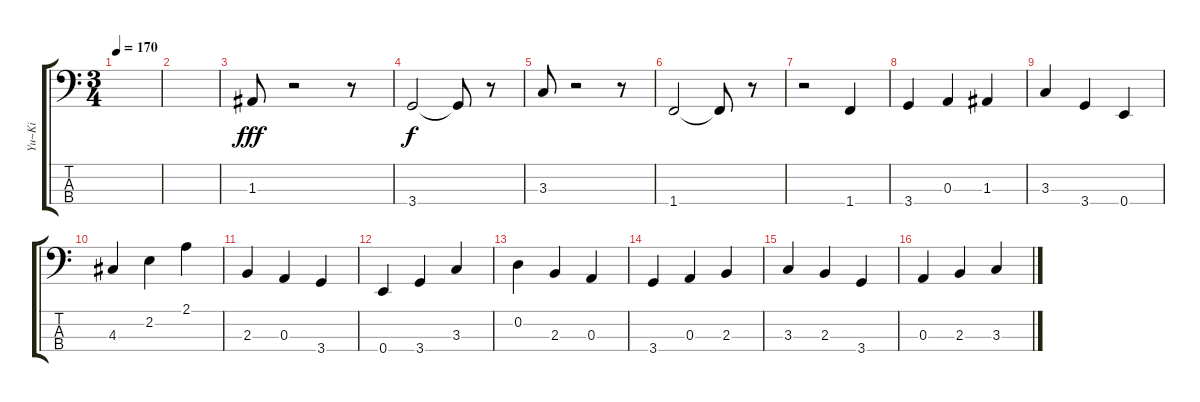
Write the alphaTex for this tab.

\track ("Yu~Ki" "Yu~Ki") {instrument electricbassfinger}
\staff {score tabs}
\tuning (G2 D2 A1 E1) {hide}
\ts (3 4)
\tempo 170
\clef f4
\ks c
|
|
1.3.8{dy fff volume 15} r.2 r.8 |
3.4.2{dy f} 3.4{t}.8 r.8 |
3.3.8 r.2 r.8 |
1.4.2 1.4{t}.8 r.8 |
r.2 1.4.4 |
3.4.4 0.3.4 1.3.4 |
3.3.4 3.4.4 0.4.4 |
4.3.4 2.2.4 2.1.4 |
2.3.4 0.3.4 3.4.4 |
0.4.4 3.4.4 3.3.4 |
0.2.4 2.3.4 0.3.4 |
3.4.4 0.3.4 2.3.4 |
3.3.4 2.3.4 3.4.4 |
0.3.4 2.3.4 3.3.4
